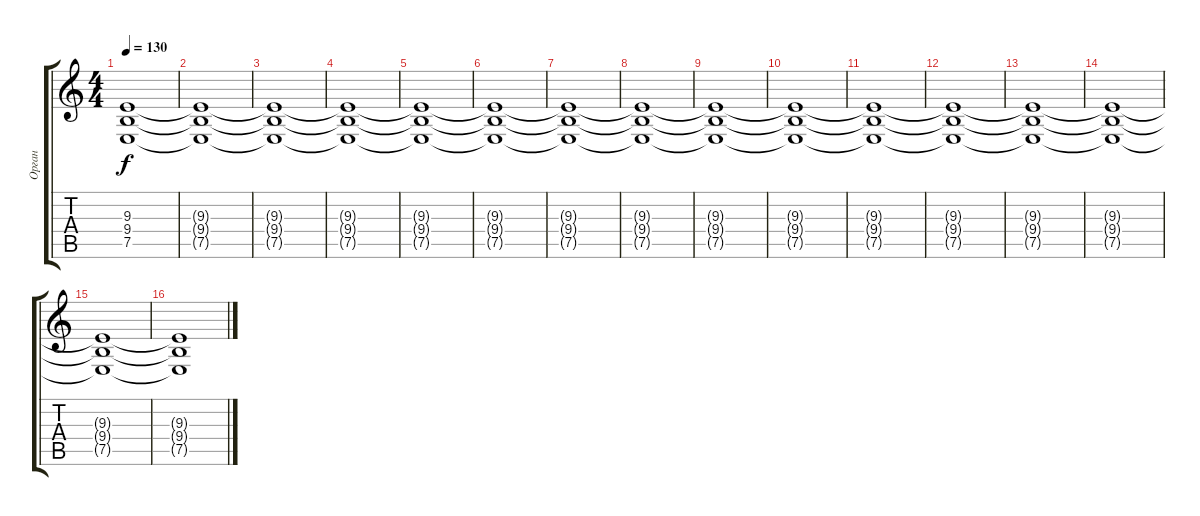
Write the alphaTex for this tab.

\track ("Орган" "Орган") {instrument rockorgan}
\staff {score tabs}
\tuning (E4 B3 G3 D3 A2 E2) {hide}
\ts (4 4)
\tempo 130
\clef g2
\ks c
(9.3{t} 9.4{t} 7.5{t}).1{dy f} |
(9.3{t} 9.4{t} 7.5{t}).1 |
(9.3{t} 9.4{t} 7.5{t}).1 |
(9.3{t} 9.4{t} 7.5{t}).1 |
(9.3{t} 9.4{t} 7.5{t}).1 |
(9.3{t} 9.4{t} 7.5{t}).1 |
(9.3{t} 9.4{t} 7.5{t}).1 |
(9.3{t} 9.4{t} 7.5{t}).1 |
(9.3{t} 9.4{t} 7.5{t}).1 |
(9.3{t} 9.4{t} 7.5{t}).1 |
(9.3{t} 9.4{t} 7.5{t}).1 |
(9.3{t} 9.4{t} 7.5{t}).1 |
(9.3{t} 9.4{t} 7.5{t}).1 |
(9.3{t} 9.4{t} 7.5{t}).1 |
(9.3{t} 9.4{t} 7.5{t}).1 |
(9.3{t} 9.4{t} 7.5{t}).1
